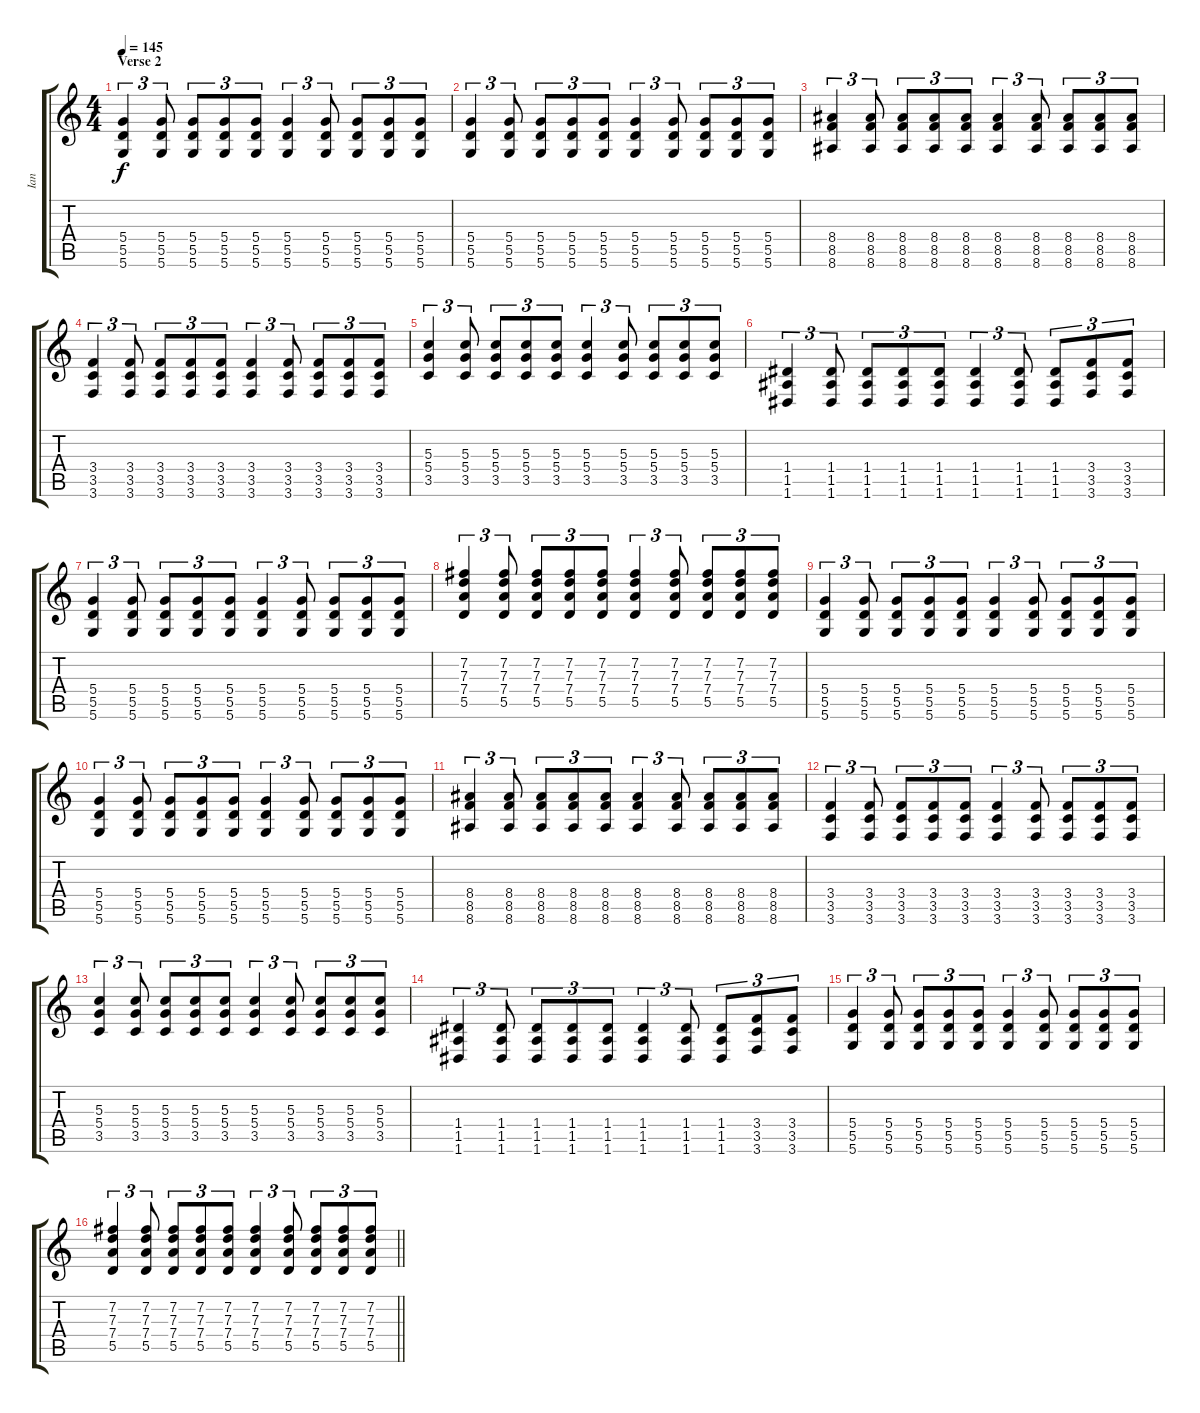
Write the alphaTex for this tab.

\track ("Ian" "Ian") {instrument overdrivenguitar}
\staff {score tabs}
\tuning (E4 B3 G3 D3 A2 D2) {hide}
\ts (4 4)
\section ("" "Verse 2")
\tempo 145
\clef g2
\ks c
(5.4 5.5 5.6).4{tu (3 2) dy f} (5.4 5.5 5.6).8{tu (3 2)} (5.4 5.5 5.6).8{tu (3 2)} (5.4 5.5 5.6).8{tu (3 2)} (5.4 5.5 5.6).8{tu (3 2)} (5.4 5.5 5.6).4{tu (3 2)} (5.4 5.5 5.6).8{tu (3 2)} (5.4 5.5 5.6).8{tu (3 2)} (5.4 5.5 5.6).8{tu (3 2)} (5.4 5.5 5.6).8{tu (3 2)} |
(5.4 5.5 5.6).4{tu (3 2)} (5.4 5.5 5.6).8{tu (3 2)} (5.4 5.5 5.6).8{tu (3 2)} (5.4 5.5 5.6).8{tu (3 2)} (5.4 5.5 5.6).8{tu (3 2)} (5.4 5.5 5.6).4{tu (3 2)} (5.4 5.5 5.6).8{tu (3 2)} (5.4 5.5 5.6).8{tu (3 2)} (5.4 5.5 5.6).8{tu (3 2)} (5.4 5.5 5.6).8{tu (3 2)} |
(8.4 8.5 8.6).4{tu (3 2)} (8.4 8.5 8.6).8{tu (3 2)} (8.4 8.5 8.6).8{tu (3 2)} (8.4 8.5 8.6).8{tu (3 2)} (8.4 8.5 8.6).8{tu (3 2)} (8.4 8.5 8.6).4{tu (3 2)} (8.4 8.5 8.6).8{tu (3 2)} (8.4 8.5 8.6).8{tu (3 2)} (8.4 8.5 8.6).8{tu (3 2)} (8.4 8.5 8.6).8{tu (3 2)} |
(3.4 3.5 3.6).4{tu (3 2)} (3.4 3.5 3.6).8{tu (3 2)} (3.4 3.5 3.6).8{tu (3 2)} (3.4 3.5 3.6).8{tu (3 2)} (3.4 3.5 3.6).8{tu (3 2)} (3.4 3.5 3.6).4{tu (3 2)} (3.4 3.5 3.6).8{tu (3 2)} (3.4 3.5 3.6).8{tu (3 2)} (3.4 3.5 3.6).8{tu (3 2)} (3.4 3.5 3.6).8{tu (3 2)} |
(5.3 5.4 3.5).4{tu (3 2)} (5.3 5.4 3.5).8{tu (3 2)} (5.3 5.4 3.5).8{tu (3 2)} (5.3 5.4 3.5).8{tu (3 2)} (5.3 5.4 3.5).8{tu (3 2)} (5.3 5.4 3.5).4{tu (3 2)} (5.3 5.4 3.5).8{tu (3 2)} (5.3 5.4 3.5).8{tu (3 2)} (5.3 5.4 3.5).8{tu (3 2)} (5.3 5.4 3.5).8{tu (3 2)} |
(1.4 1.5 1.6).4{tu (3 2)} (1.4 1.5 1.6).8{tu (3 2)} (1.4 1.5 1.6).8{tu (3 2)} (1.4 1.5 1.6).8{tu (3 2)} (1.4 1.5 1.6).8{tu (3 2)} (1.4 1.5 1.6).4{tu (3 2)} (1.4 1.5 1.6).8{tu (3 2)} (1.4 1.5 1.6).8{tu (3 2)} (3.4 3.5 3.6).8{tu (3 2)} (3.4 3.5 3.6).8{tu (3 2)} |
(5.4 5.5 5.6).4{tu (3 2)} (5.4 5.5 5.6).8{tu (3 2)} (5.4 5.5 5.6).8{tu (3 2)} (5.4 5.5 5.6).8{tu (3 2)} (5.4 5.5 5.6).8{tu (3 2)} (5.4 5.5 5.6).4{tu (3 2)} (5.4 5.5 5.6).8{tu (3 2)} (5.4 5.5 5.6).8{tu (3 2)} (5.4 5.5 5.6).8{tu (3 2)} (5.4 5.5 5.6).8{tu (3 2)} |
(7.2 7.3 7.4 5.5).4{tu (3 2)} (7.2 7.3 7.4 5.5).8{tu (3 2)} (7.2 7.3 7.4 5.5).8{tu (3 2)} (7.2 7.3 7.4 5.5).8{tu (3 2)} (7.2 7.3 7.4 5.5).8{tu (3 2)} (7.2 7.3 7.4 5.5).4{tu (3 2)} (7.2 7.3 7.4 5.5).8{tu (3 2)} (7.2 7.3 7.4 5.5).8{tu (3 2)} (7.2 7.3 7.4 5.5).8{tu (3 2)} (7.2 7.3 7.4 5.5).8{tu (3 2)} |
(5.4 5.5 5.6).4{tu (3 2)} (5.4 5.5 5.6).8{tu (3 2)} (5.4 5.5 5.6).8{tu (3 2)} (5.4 5.5 5.6).8{tu (3 2)} (5.4 5.5 5.6).8{tu (3 2)} (5.4 5.5 5.6).4{tu (3 2)} (5.4 5.5 5.6).8{tu (3 2)} (5.4 5.5 5.6).8{tu (3 2)} (5.4 5.5 5.6).8{tu (3 2)} (5.4 5.5 5.6).8{tu (3 2)} |
(5.4 5.5 5.6).4{tu (3 2)} (5.4 5.5 5.6).8{tu (3 2)} (5.4 5.5 5.6).8{tu (3 2)} (5.4 5.5 5.6).8{tu (3 2)} (5.4 5.5 5.6).8{tu (3 2)} (5.4 5.5 5.6).4{tu (3 2)} (5.4 5.5 5.6).8{tu (3 2)} (5.4 5.5 5.6).8{tu (3 2)} (5.4 5.5 5.6).8{tu (3 2)} (5.4 5.5 5.6).8{tu (3 2)} |
(8.4 8.5 8.6).4{tu (3 2)} (8.4 8.5 8.6).8{tu (3 2)} (8.4 8.5 8.6).8{tu (3 2)} (8.4 8.5 8.6).8{tu (3 2)} (8.4 8.5 8.6).8{tu (3 2)} (8.4 8.5 8.6).4{tu (3 2)} (8.4 8.5 8.6).8{tu (3 2)} (8.4 8.5 8.6).8{tu (3 2)} (8.4 8.5 8.6).8{tu (3 2)} (8.4 8.5 8.6).8{tu (3 2)} |
(3.4 3.5 3.6).4{tu (3 2)} (3.4 3.5 3.6).8{tu (3 2)} (3.4 3.5 3.6).8{tu (3 2)} (3.4 3.5 3.6).8{tu (3 2)} (3.4 3.5 3.6).8{tu (3 2)} (3.4 3.5 3.6).4{tu (3 2)} (3.4 3.5 3.6).8{tu (3 2)} (3.4 3.5 3.6).8{tu (3 2)} (3.4 3.5 3.6).8{tu (3 2)} (3.4 3.5 3.6).8{tu (3 2)} |
(5.3 5.4 3.5).4{tu (3 2)} (5.3 5.4 3.5).8{tu (3 2)} (5.3 5.4 3.5).8{tu (3 2)} (5.3 5.4 3.5).8{tu (3 2)} (5.3 5.4 3.5).8{tu (3 2)} (5.3 5.4 3.5).4{tu (3 2)} (5.3 5.4 3.5).8{tu (3 2)} (5.3 5.4 3.5).8{tu (3 2)} (5.3 5.4 3.5).8{tu (3 2)} (5.3 5.4 3.5).8{tu (3 2)} |
(1.4 1.5 1.6).4{tu (3 2)} (1.4 1.5 1.6).8{tu (3 2)} (1.4 1.5 1.6).8{tu (3 2)} (1.4 1.5 1.6).8{tu (3 2)} (1.4 1.5 1.6).8{tu (3 2)} (1.4 1.5 1.6).4{tu (3 2)} (1.4 1.5 1.6).8{tu (3 2)} (1.4 1.5 1.6).8{tu (3 2)} (3.4 3.5 3.6).8{tu (3 2)} (3.4 3.5 3.6).8{tu (3 2)} |
(5.4 5.5 5.6).4{tu (3 2)} (5.4 5.5 5.6).8{tu (3 2)} (5.4 5.5 5.6).8{tu (3 2)} (5.4 5.5 5.6).8{tu (3 2)} (5.4 5.5 5.6).8{tu (3 2)} (5.4 5.5 5.6).4{tu (3 2)} (5.4 5.5 5.6).8{tu (3 2)} (5.4 5.5 5.6).8{tu (3 2)} (5.4 5.5 5.6).8{tu (3 2)} (5.4 5.5 5.6).8{tu (3 2)} |
\barLineRight lightlight
(7.2 7.3 7.4 5.5).4{tu (3 2)} (7.2 7.3 7.4 5.5).8{tu (3 2)} (7.2 7.3 7.4 5.5).8{tu (3 2)} (7.2 7.3 7.4 5.5).8{tu (3 2)} (7.2 7.3 7.4 5.5).8{tu (3 2)} (7.2 7.3 7.4 5.5).4{tu (3 2)} (7.2 7.3 7.4 5.5).8{tu (3 2)} (7.2 7.3 7.4 5.5).8{tu (3 2)} (7.2 7.3 7.4 5.5).8{tu (3 2)} (7.2 7.3 7.4 5.5).8{tu (3 2)}
